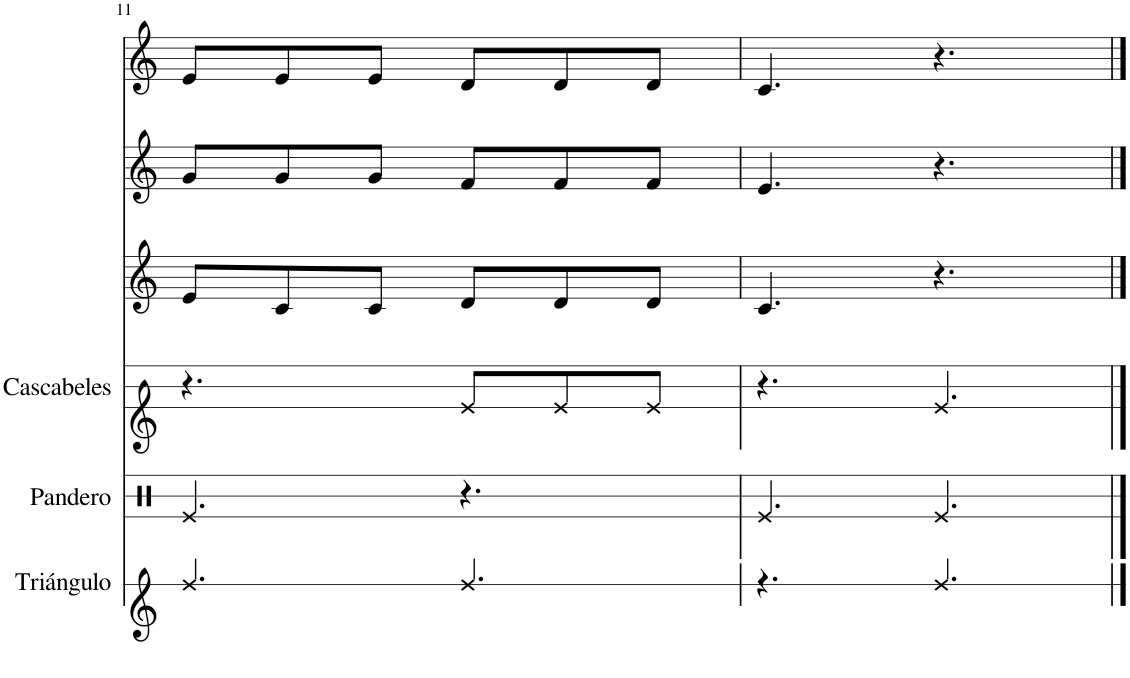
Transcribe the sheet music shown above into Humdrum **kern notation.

**kern	**kern	**kern	**kern	**kern	**kern
*part6	*part5	*part4	*part3	*part2	*part1
*staff6	*staff5	*staff4	*staff3	*staff2	*staff1
*I"Triángulo	*I"Pandero	*I"Cascabeles	*I"Xil Bajo	*I"Flauta II-Met	*I"Flauta I-Xil
*I'Triángulo	*I'Pandero	*I'Cascabeles	*	*I'Fl	*I'Fl
!!LO:PB:g=z
*clefG2	*clefX	*clefG2	*clefG2	*clefG2	*clefG2
*k[]	*k[]	*k[]	*k[]	*k[]	*k[]
*M6/8	*M6/8	*M6/8	*M6/8	*M6/8	*M6/8
=11	=11	=11	=11	=11	=11
4.Re/	4.Rg/	4.r	8e/L	8g/L	8e/L
.	.	.	8c/	8g/	8e/
.	.	.	8c/J	8g/J	8e/J
4.Re/	4.r	8Rg/L	8d/L	8f/L	8d/L
.	.	8Rg/	8d/	8f/	8d/
.	.	8Rg/J	8d/J	8f/J	8d/J
=12	=12	=12	=12	=12	=12
4.r	4.Rg/	4.r	4.c/	4.e/	4.c/
4.Re/	4.Rg/	4.Rg/	4.r	4.r	4.r
==	==	==	==	==	==
*-	*-	*-	*-	*-	*-
